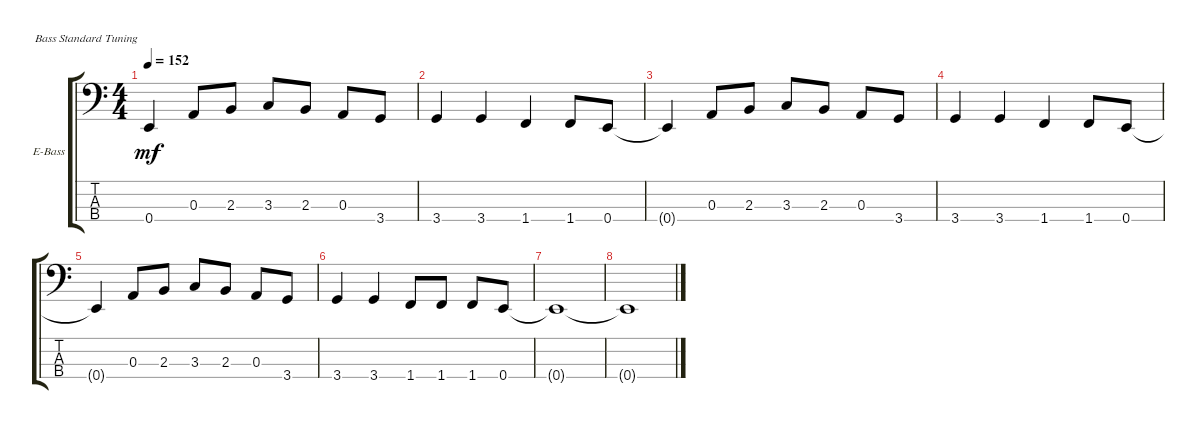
\defaultSystemsLayout 4
\bracketExtendMode groupsimilarinstruments
\firstSystemTrackNameOrientation horizontal
\otherSystemsTrackNameOrientation horizontal
\track ("Bass" "E-Bass") {instrument electricbassfinger}
\staff {score tabs}
\tuning (G2 D2 A1 E1)
\ts (4 4)
\tempo 152
\clef f4
\scale
1.03909
\ks c
0.4{t}.4{dy mf} 0.3.8 2.3.8 3.3.8 2.3.8 0.3.8 3.4.8 |
\scale
0.960908 3.4.4 3.4.4 1.4.4 1.4.8 0.4.8 |
\scale
1.03909 0.4{t}.4 0.3.8 2.3.8 3.3.8 2.3.8 0.3.8 3.4.8 |
\scale
0.960908 3.4.4 3.4.4 1.4.4 1.4.8 0.4.8 |
\scale
1.03909 0.4{t}.4 0.3.8 2.3.8 3.3.8 2.3.8 0.3.8 3.4.8 |
\scale
0.960908 3.4.4 3.4.4 1.4.8 1.4.8 1.4.8 0.4.8 |
\scale
1.03909 0.4{t}.1 |
\scale
0.960908 0.4{t}.1
